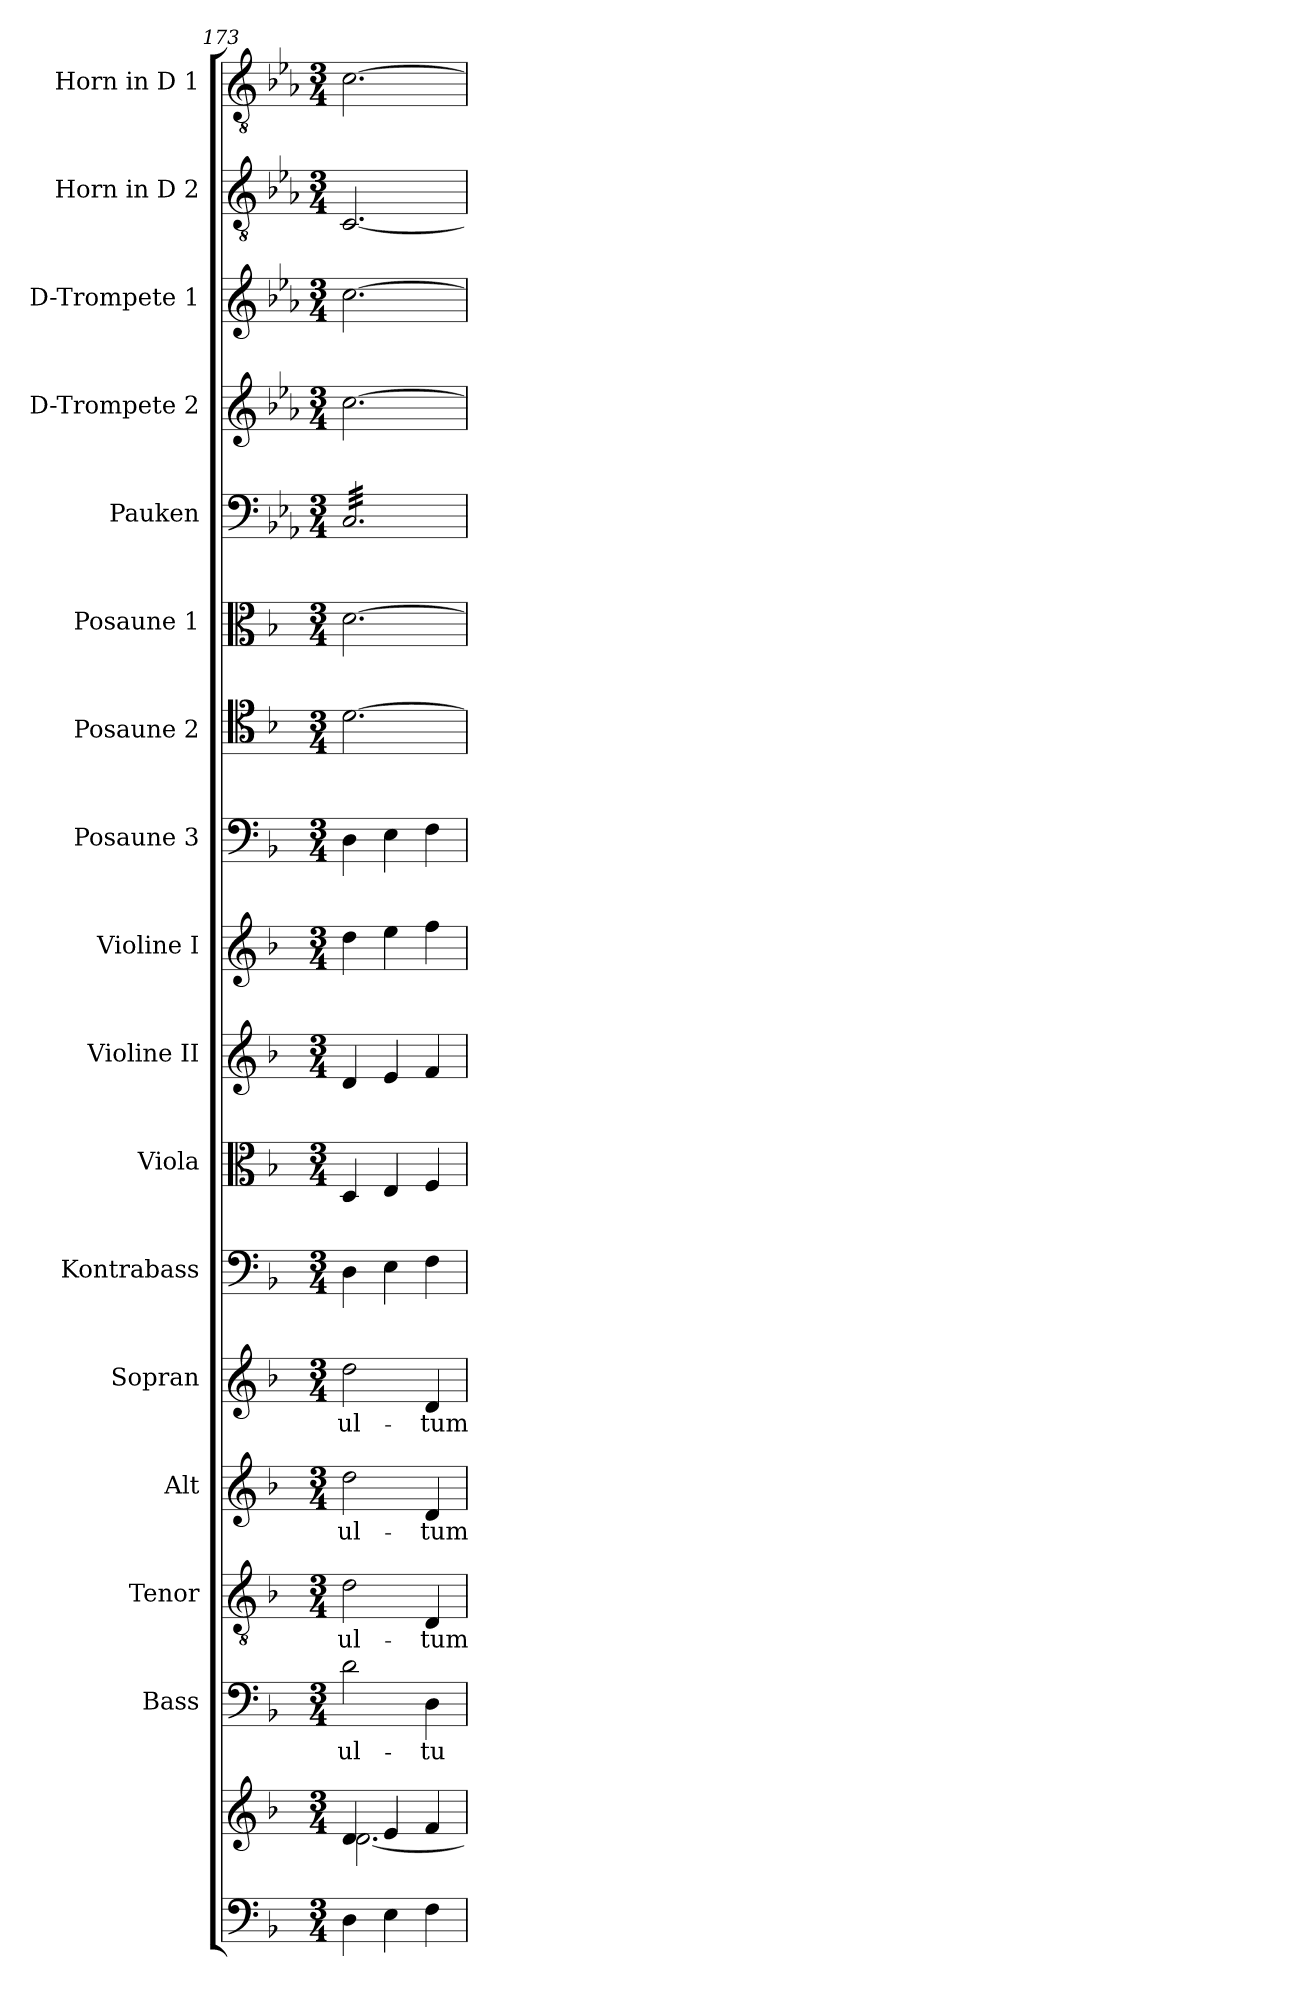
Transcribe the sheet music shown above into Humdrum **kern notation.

**kern	**kern	**kern	**text	**kern	**text	**kern	**text	**kern	**text	**kern	**kern	**kern	**kern	**kern	**kern	**kern	**kern	**kern	**kern	**kern	**kern
*part17	*part17	*part16	*part16	*part15	*part15	*part14	*part14	*part13	*part13	*part12	*part11	*part10	*part9	*part8	*part7	*part6	*part5	*part4	*part3	*part2	*part1
*staff18	*staff17	*staff16	*staff16	*staff15	*staff15	*staff14	*staff14	*staff13	*staff13	*staff12	*staff11	*staff10	*staff9	*staff8	*staff7	*staff6	*staff5	*staff4	*staff3	*staff2	*staff1
*	*	*I"Bass	*	*I"Tenor	*	*I"Alt	*	*I"Sopran	*	*I"Kontrabass	*I"Viola	*I"Violine II	*I"Violine I	*I"Posaune 3	*I"Posaune 2	*I"Posaune 1	*I"Pauken	*I"D-Trompete 2	*I"D-Trompete 1	*I"Horn in D 2	*I"Horn in D 1
*	*	*I'B.	*	*I'T.	*	*I'A.	*	*I'S.	*	*I'Kb.	*I'Vla.	*I'Vl. II	*I'Vl. I	*I'Pos. 3	*I'Pos. 2	*I'Pos. 1	*I'Pk.	*I'D Trp. 2	*I'D Trp. 1	*I'Hrn. 2	*I'Hrn. 1
*clefF4	*clefG2	*clefF4	*	*clefGv2	*	*clefG2	*	*clefG2	*	*clefF4	*clefC3	*clefG2	*clefG2	*clefF4	*clefC4	*clefC3	*clefF4	*clefG2	*clefG2	*clefGv2	*clefGv2
*	*	*	*	*	*	*	*	*	*	*ITrd7c12	*	*	*	*	*	*	*ITrd-1c-2	*ITrd-1c-2	*ITrd-1c-2	*ITrd-1c-2	*ITrd-1c-2
*k[b-]	*k[b-]	*k[b-]	*	*k[b-]	*	*k[b-]	*	*k[b-]	*	*k[b-]	*k[b-]	*k[b-]	*k[b-]	*k[b-]	*k[b-]	*k[b-]	*k[b-]	*k[b-]	*k[b-]	*k[b-]	*k[b-]
*F:	*F:	*F:	*	*F:	*	*F:	*	*F:	*	*F:	*F:	*F:	*F:	*F:	*F:	*F:	*F:	*F:	*F:	*F:	*F:
*M3/4	*M3/4	*M3/4	*	*M3/4	*	*M3/4	*	*M3/4	*	*M3/4	*M3/4	*M3/4	*M3/4	*M3/4	*M3/4	*M3/4	*M3/4	*M3/4	*M3/4	*M3/4	*M3/4
=173	=173	=173	=173	=173	=173	=173	=173	=173	=173	=173	=173	=173	=173	=173	=173	=173	=173	=173	=173	=173	=173
*	*^	*	*	*	*	*	*	*	*	*	*	*	*	*	*	*	*	*	*	*	*
!	!	!	!	!LO:LY:b	!	!LO:LY:b	!	!LO:LY:b	!	!LO:LY:b	!	!	!	!	!	!	!	!	!	!	!	!
*	*	*	*	*	*	*	*	*	*	*	*	*	*	*	*	*	*	*tremolo	*	*	*	*
4D\	4d/	[<2.d\	2d\	-ul-	2d\	-ul-	2dd\	-ul-	2dd\	-ul-	4DD\	4D/	4d/	4dd\	4D\	[2.d\	[2.d\	32D/LLL	[2.dd\	[2.dd\	[2.D/	[2.d\
.	.	.	.	.	.	.	.	.	.	.	.	.	.	.	.	.	.	32D/	.	.	.	.
.	.	.	.	.	.	.	.	.	.	.	.	.	.	.	.	.	.	32D/	.	.	.	.
.	.	.	.	.	.	.	.	.	.	.	.	.	.	.	.	.	.	32D/	.	.	.	.
.	.	.	.	.	.	.	.	.	.	.	.	.	.	.	.	.	.	32D/	.	.	.	.
.	.	.	.	.	.	.	.	.	.	.	.	.	.	.	.	.	.	32D/	.	.	.	.
.	.	.	.	.	.	.	.	.	.	.	.	.	.	.	.	.	.	32D/	.	.	.	.
.	.	.	.	.	.	.	.	.	.	.	.	.	.	.	.	.	.	32D/	.	.	.	.
4E\	4e/	.	.	.	.	.	.	.	.	.	4EE\	4E/	4e/	4ee\	4E\	.	.	32D/	.	.	.	.
.	.	.	.	.	.	.	.	.	.	.	.	.	.	.	.	.	.	32D/	.	.	.	.
.	.	.	.	.	.	.	.	.	.	.	.	.	.	.	.	.	.	32D/	.	.	.	.
.	.	.	.	.	.	.	.	.	.	.	.	.	.	.	.	.	.	32D/	.	.	.	.
.	.	.	.	.	.	.	.	.	.	.	.	.	.	.	.	.	.	32D/	.	.	.	.
.	.	.	.	.	.	.	.	.	.	.	.	.	.	.	.	.	.	32D/	.	.	.	.
.	.	.	.	.	.	.	.	.	.	.	.	.	.	.	.	.	.	32D/	.	.	.	.
.	.	.	.	.	.	.	.	.	.	.	.	.	.	.	.	.	.	32D/	.	.	.	.
!	!	!	!	!LO:LY:b	!	!LO:LY:b	!	!LO:LY:b	!	!LO:LY:b	!	!	!	!	!	!	!	!	!	!	!	!
4F\	4f/	.	4D\	-tu	4D/	-tum	4d/	-tum	4d/	-tum	4FF\	4F/	4f/	4ff\	4F\	.	.	32D/	.	.	.	.
.	.	.	.	.	.	.	.	.	.	.	.	.	.	.	.	.	.	32D/	.	.	.	.
.	.	.	.	.	.	.	.	.	.	.	.	.	.	.	.	.	.	32D/	.	.	.	.
.	.	.	.	.	.	.	.	.	.	.	.	.	.	.	.	.	.	32D/	.	.	.	.
.	.	.	.	.	.	.	.	.	.	.	.	.	.	.	.	.	.	32D/	.	.	.	.
.	.	.	.	.	.	.	.	.	.	.	.	.	.	.	.	.	.	32D/	.	.	.	.
.	.	.	.	.	.	.	.	.	.	.	.	.	.	.	.	.	.	32D/	.	.	.	.
.	.	.	.	.	.	.	.	.	.	.	.	.	.	.	.	.	.	32D/JJJ	.	.	.	.
*	*	*	*	*	*	*	*	*	*	*	*	*	*	*	*	*	*	*Xtremolo	*	*	*	*
*	*v	*v	*	*	*	*	*	*	*	*	*	*	*	*	*	*	*	*	*	*	*	*
=	=	=	=	=	=	=	=	=	=	=	=	=	=	=	=	=	=	=	=	=	=
*-	*-	*-	*-	*-	*-	*-	*-	*-	*-	*-	*-	*-	*-	*-	*-	*-	*-	*-	*-	*-	*-
